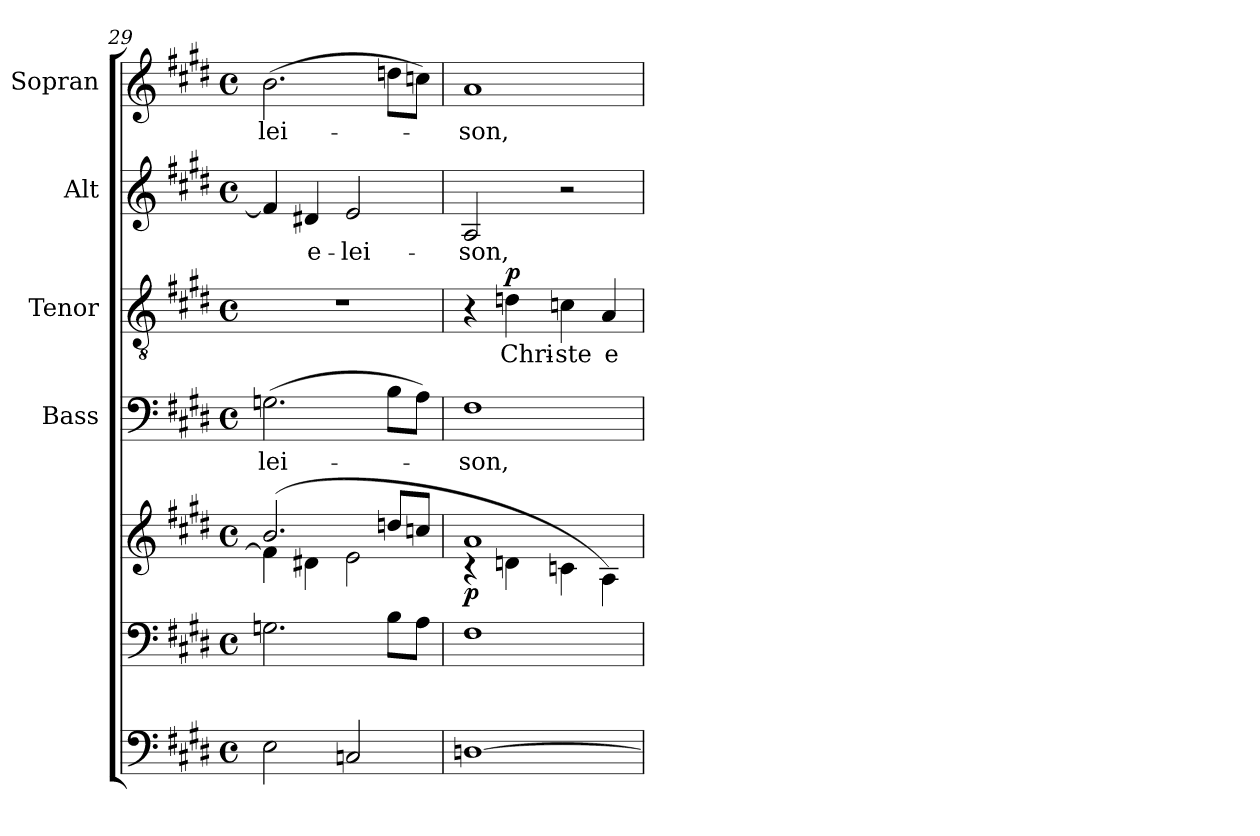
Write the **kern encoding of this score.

**kern	**kern	**kern	**dynam	**kern	**text	**kern	**text	**dynam	**kern	**text	**kern	**text
*part6	*part5	*part5	*part5	*part4	*part4	*part3	*part3	*part3	*part2	*part2	*part1	*part1
*staff7	*staff6	*staff5	*staff5/6	*staff4	*staff4	*staff3	*staff3	*staff3	*staff2	*staff2	*staff1	*staff1
*	*	*	*	*I"Bass	*	*I"Tenor	*	*	*I"Alt	*	*I"Sopran	*
*	*	*	*	*I'B.	*	*I'T.	*	*	*I'A.	*	*I'S.	*
!!LO:LB:g=z
*clefF4	*clefF4	*clefG2	*	*clefF4	*	*clefGv2	*	*	*clefG2	*	*clefG2	*
*ITrd7c12	*	*	*	*	*	*	*	*	*	*	*	*
*k[f#c#g#d#]	*k[f#c#g#d#]	*k[f#c#g#d#]	*	*k[f#c#g#d#]	*	*k[f#c#g#d#]	*	*	*k[f#c#g#d#]	*	*k[f#c#g#d#]	*
*E:	*E:	*E:	*	*E:	*	*E:	*	*	*E:	*	*E:	*
*M4/4	*M4/4	*M4/4	*	*M4/4	*	*M4/4	*	*	*M4/4	*	*M4/4	*
*met(c)	*met(c)	*met(c)	*	*met(c)	*	*met(c)	*	*	*met(c)	*	*met(c)	*
=29	=29	=29	=29	=29	=29	=29	=29	=29	=29	=29	=29	=29
*	*	*^	*	*	*	*	*	*	*	*	*	*
!	!	!	!	!	!	!LO:LY:b	!	!	!	!	!	!	!LO:LY:b
2EE\	2.Gn\	(2.b/	4f#\]	.	(>2.Gn\	-lei-	1r	.	.	4f#/]	.	(>2.b\	-lei-
!	!	!	!	!	!	!	!	!	!	!	!LO:LY:b	!	!
.	.	.	4d#X\	.	.	.	.	.	.	4d#X/	e-	.	.
!	!	!	!	!	!	!	!	!	!	!	!LO:LY:b	!	!
2CCn/	.	.	2e\	.	.	.	.	.	.	2e/	-lei-	.	.
.	8B\L	8ddn/L	.	.	8B\L	.	.	.	.	.	.	8ddn\L	.
.	8A\J	8ccn/J	.	.	8A\J)	.	.	.	.	.	.	8ccn\J)	.
=30	=30	=30	=30	=30	=30	=30	=30	=30	=30	=30	=30	=30	=30
!	!	!	!	!LO:DY:b	!	!LO:LY:b	!	!	!	!	!LO:LY:b	!	!LO:LY:b
[1DDn	1F#	1a	4rc	p	1F#	-son,	4r	.	.	2A/	-son,	1a	-son,
!	!	!	!	!	!	!	!	!LO:LY:b	!LO:DY:a	!	!	!	!
.	.	.	4dn\	.	.	.	4dn\	Chri-	p	.	.	.	.
!	!	!	!	!	!	!	!	!LO:LY:b	!	!	!	!	!
.	.	.	4cn\	.	.	.	4cn\	-ste	.	2r	.	.	.
!	!	!	!	!	!	!	!	!LO:LY:b	!	!	!	!	!
.	.	.	4A\)	.	.	.	4A/	e-	.	.	.	.	.
*	*	*v	*v	*	*	*	*	*	*	*	*	*	*
=	=	=	=	=	=	=	=	=	=	=	=	=
*-	*-	*-	*-	*-	*-	*-	*-	*-	*-	*-	*-	*-
